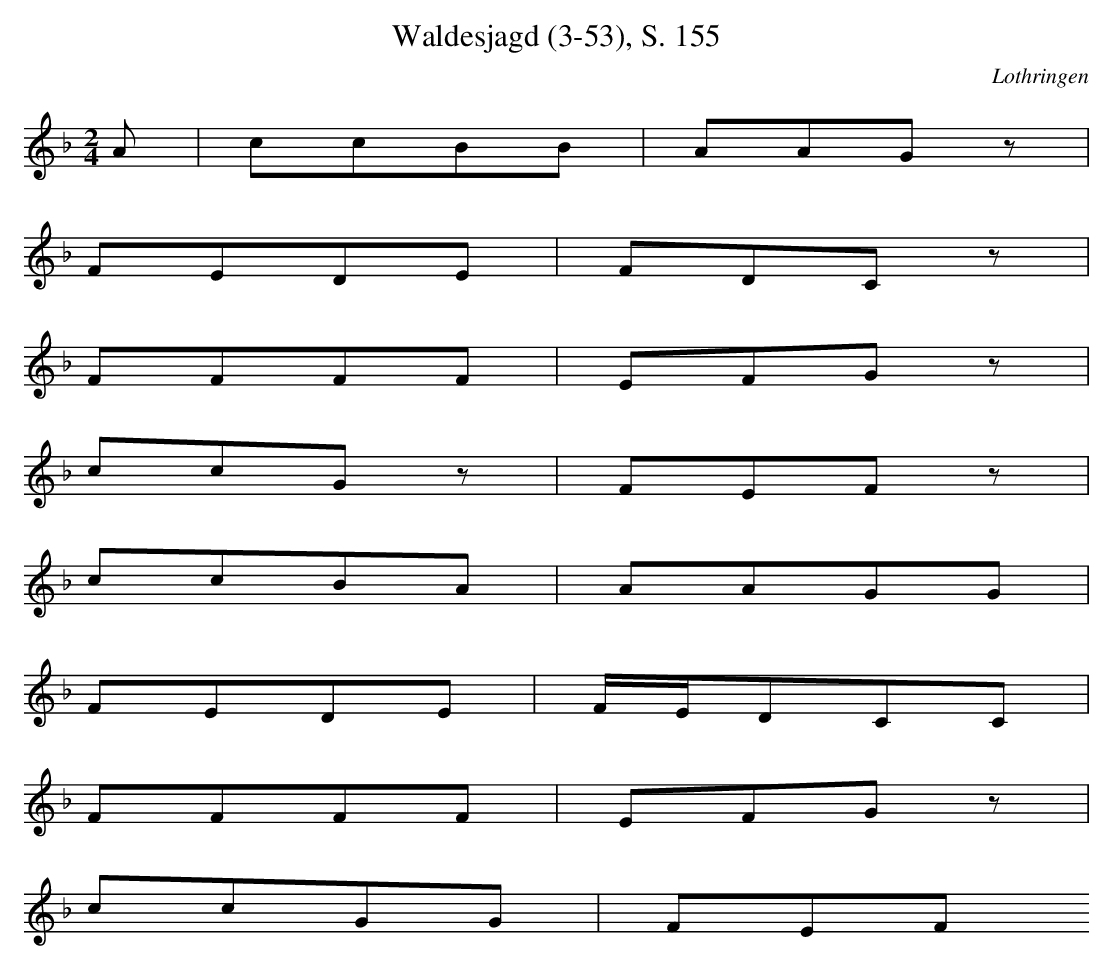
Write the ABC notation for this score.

X:1
T: Waldesjagd (3-53), S. 155
O: Lothringen
M: 2/4
L: 1/16
K: F
A2 | c2c2B2B2 | A2A2G2z2 |
F2E2D2E2 | F2D2C2z2 |
F2F2F2F2 | E2F2G2z2 |
c2c2G2z2 | F2E2F2z2 |
c2c2B2A2 | A2A2G2G2 |
F2E2D2E2 | FED2C2C2 |
F2F2F2F2 | E2F2G2z2 |
c2c2G2G2 | F2E2F2
